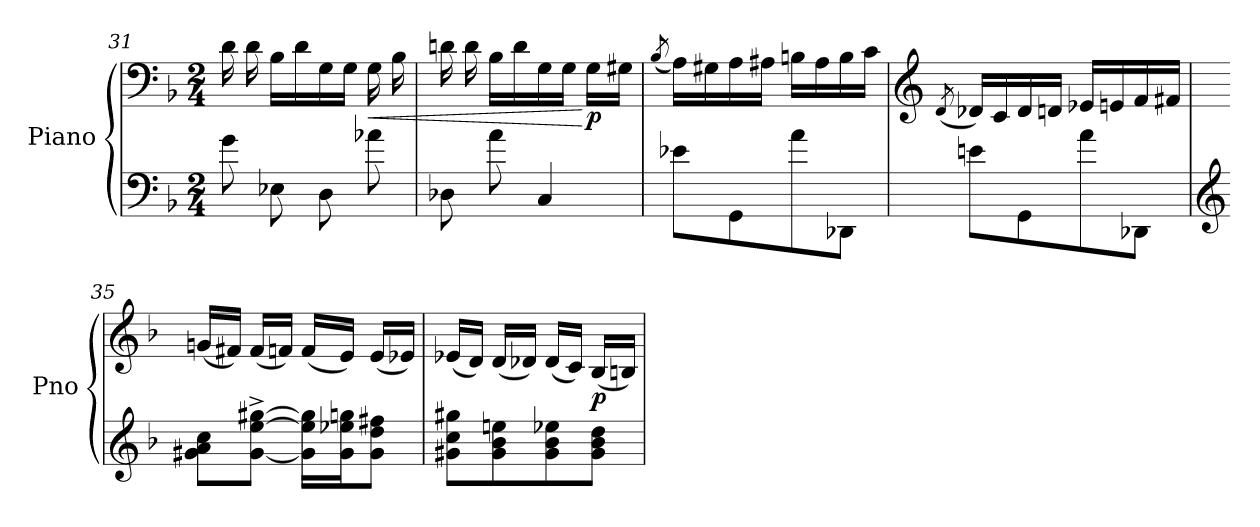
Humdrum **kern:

**kern	**kern	**dynam
*part1	*part1	*part1
*staff2	*staff1	*staff1/2
*I"Piano	*	*
*I'Pno	*	*
*clefF4	*clefF4	*
*k[b-]	*k[b-]	*
*M2/4	*M2/4	*
=31	=31	=31
8g\	16d\	.
.	16d\	.
8E-X\	16B-\LL	.
.	16d\	.
8D\	16G\	.
.	16G\JJ	.
!	!	!LO:HP:b
8a-X\	16G\	<
.	16B-\	.
=32	=32	=32
8D-X\	16dn\	.
.	16d\	.
8a\	16B-\LL	.
.	16d\	.
4C/	16G\	.
.	16G\JJ	.
!	!	!LO:DY:n=1:b
.	16G\LL	[ p
.	16G#X\JJ	.
!!LO:LB:g=z
=33	=33	=33
.	(8qB-/	.
8e-X\L	16A\LL)	.
.	16G#X\	.
8GG\	16A\	.
.	16A#X\JJ	.
8a\	16Bn\LL	.
.	16A#\	.
8DD-X\J	16B\	.
.	16c\JJ	.
=34	=34	=34
*	*clefG2	*
.	(8qd/	.
8en\L	16d-X/LL)	.
.	16c/	.
8GG\	16d-/	.
.	16dn/JJ	.
8a\	16e-X/LL	.
.	16en/	.
8DD-X\J	16f/	.
.	16f#X/JJ	.
=35	=35	=35
*clefG2	*	*
8g#X\ 8a\ 8cc\L	(16gn/LL	.
.	16f#X/JJ)	.
[8g#\^ [8ee\^ [8gg#X\^J	(16f#/LL	.
.	16fn/JJ)	.
16g#\] 16ee\] 16gg#\]LL	(16f/LL	.
16g#\ 16ee-X\ 16ggn\J	16e/JJ)	.
8g#\ 8dd\ 8ff#X\J	(16e/LL	.
.	16e-X/JJ)	.
!!LO:LB:g=z
=36	=36	=36
8g#X\ 8cc\ 8gg#X\L	(16e-X/LL	.
.	16d/JJ)	.
8g#\ 8b-\ 8een\	(16d/LL	.
.	16d-X/JJ)	.
8g#\ 8b-\ 8ee-X\	(16d-/LL	.
.	16c/JJ)	.
!	!	!LO:DY:b
8g#\ 8b-\ 8dd\J	(16B-/LL	p
.	16Bn/JJ)	.
=	=	=
*-	*-	*-
